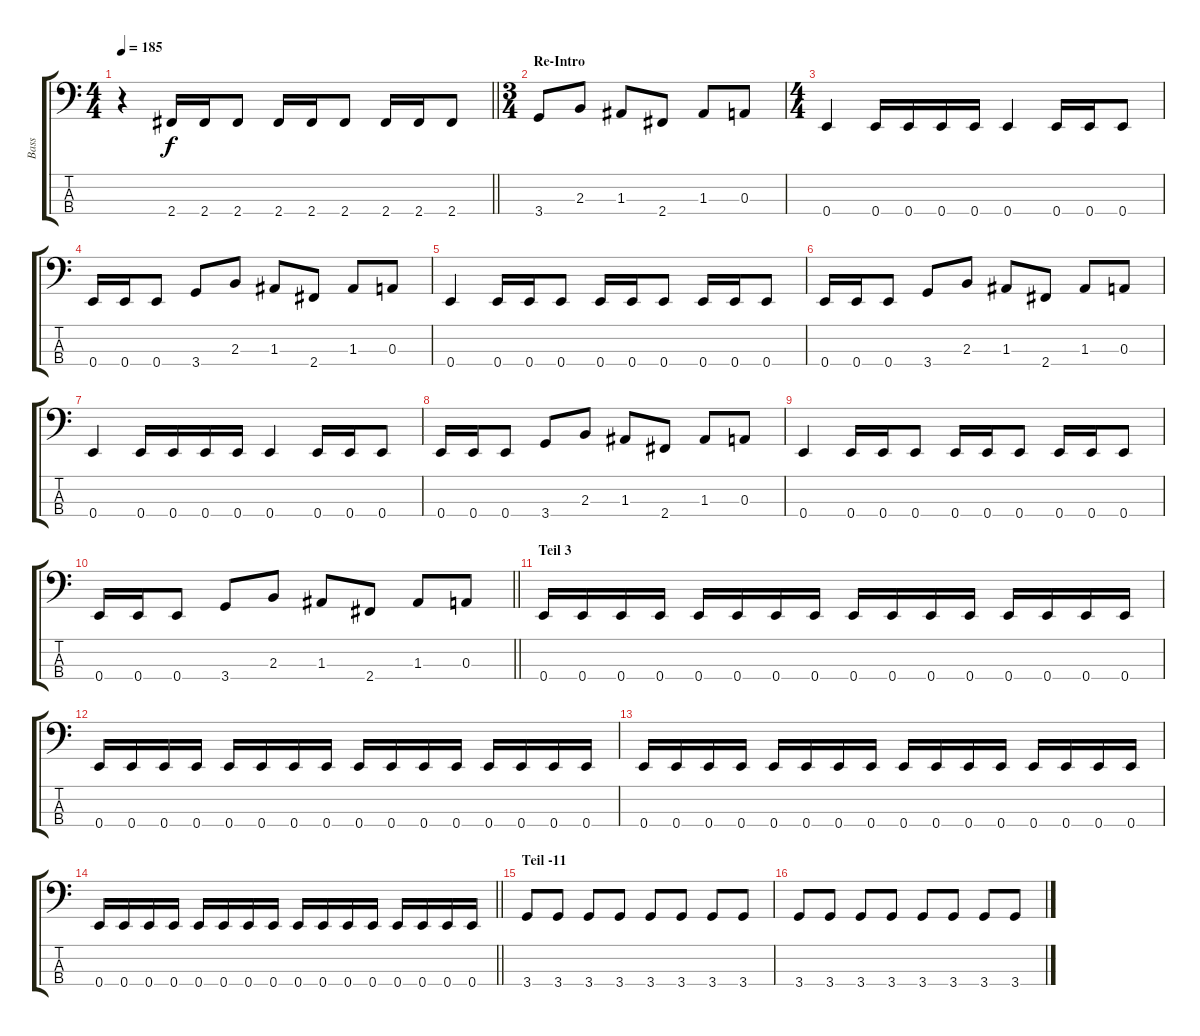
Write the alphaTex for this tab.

\track ("Bass" "Bass") {instrument electricbasspick}
\staff {score tabs}
\tuning (G2 D2 A1 E1) {hide}
\ts (4 4)
\tempo 185
\clef f4
\barLineRight lightlight
\ks c
r.4{dy f} 2.4.16 2.4.16 2.4.8 2.4.16 2.4.16 2.4.8 2.4.16 2.4.16 2.4.8 |
\ts (3 4)
\section ("" "Re-Intro")
3.4.8 2.3.8 1.3.8 2.4.8 1.3.8 0.3.8 |
\ts (4 4)
0.4.4 0.4.16 0.4.16 0.4.16 0.4.16 0.4.4 0.4.16 0.4.16 0.4.8 |
0.4.16 0.4.16 0.4.8 3.4.8 2.3.8 1.3.8 2.4.8 1.3.8 0.3.8 |
0.4.4 0.4.16 0.4.16 0.4.8 0.4.16 0.4.16 0.4.8 0.4.16 0.4.16 0.4.8 |
0.4.16 0.4.16 0.4.8 3.4.8 2.3.8 1.3.8 2.4.8 1.3.8 0.3.8 |
0.4.4 0.4.16 0.4.16 0.4.16 0.4.16 0.4.4 0.4.16 0.4.16 0.4.8 |
0.4.16 0.4.16 0.4.8 3.4.8 2.3.8 1.3.8 2.4.8 1.3.8 0.3.8 |
0.4.4 0.4.16 0.4.16 0.4.8 0.4.16 0.4.16 0.4.8 0.4.16 0.4.16 0.4.8 |
\barLineRight lightlight
0.4.16 0.4.16 0.4.8 3.4.8 2.3.8 1.3.8 2.4.8 1.3.8 0.3.8 |
\section ("" "Teil 3")
0.4.16 0.4.16 0.4.16 0.4.16 0.4.16 0.4.16 0.4.16 0.4.16 0.4.16 0.4.16 0.4.16 0.4.16 0.4.16 0.4.16 0.4.16 0.4.16 |
0.4.16 0.4.16 0.4.16 0.4.16 0.4.16 0.4.16 0.4.16 0.4.16 0.4.16 0.4.16 0.4.16 0.4.16 0.4.16 0.4.16 0.4.16 0.4.16 |
0.4.16 0.4.16 0.4.16 0.4.16 0.4.16 0.4.16 0.4.16 0.4.16 0.4.16 0.4.16 0.4.16 0.4.16 0.4.16 0.4.16 0.4.16 0.4.16 |
\barLineRight lightlight
0.4.16 0.4.16 0.4.16 0.4.16 0.4.16 0.4.16 0.4.16 0.4.16 0.4.16 0.4.16 0.4.16 0.4.16 0.4.16 0.4.16 0.4.16 0.4.16 |
\section ("" "Teil -11")
3.4.8 3.4.8 3.4.8 3.4.8 3.4.8 3.4.8 3.4.8 3.4.8 |
3.4.8 3.4.8 3.4.8 3.4.8 3.4.8 3.4.8 3.4.8 3.4.8
